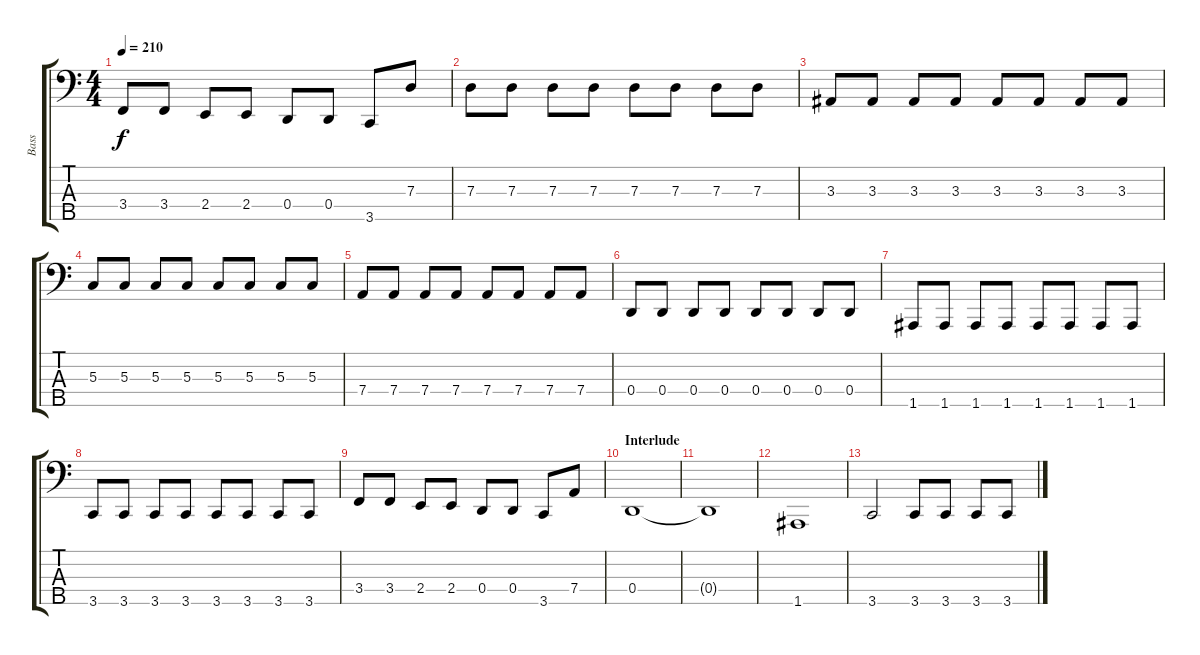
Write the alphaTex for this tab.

\track ("Bass" "Bass") {instrument electricbassfinger}
\staff {score tabs}
\tuning (F2 C2 G1 D1 A0) {hide}
\ts (4 4)
\tempo 210
\clef f4
\ks c
3.4.8{dy f} 3.4.8 2.4.8 2.4.8 0.4.8 0.4.8 3.5.8 7.3.8 |
7.3.8 7.3.8 7.3.8 7.3.8 7.3.8 7.3.8 7.3.8 7.3.8 |
3.3.8 3.3.8 3.3.8 3.3.8 3.3.8 3.3.8 3.3.8 3.3.8 |
5.3.8 5.3.8 5.3.8 5.3.8 5.3.8 5.3.8 5.3.8 5.3.8 |
7.4.8 7.4.8 7.4.8 7.4.8 7.4.8 7.4.8 7.4.8 7.4.8 |
0.4.8 0.4.8 0.4.8 0.4.8 0.4.8 0.4.8 0.4.8 0.4.8 |
1.5.8 1.5.8 1.5.8 1.5.8 1.5.8 1.5.8 1.5.8 1.5.8 |
3.5.8 3.5.8 3.5.8 3.5.8 3.5.8 3.5.8 3.5.8 3.5.8 |
3.4.8 3.4.8 2.4.8 2.4.8 0.4.8 0.4.8 3.5.8 7.4.8 |
\section ("" "Interlude")
0.4.1 |
0.4{t}.1 |
1.5.1 |
3.5.2 3.5.8 3.5.8 3.5.8 3.5.8
